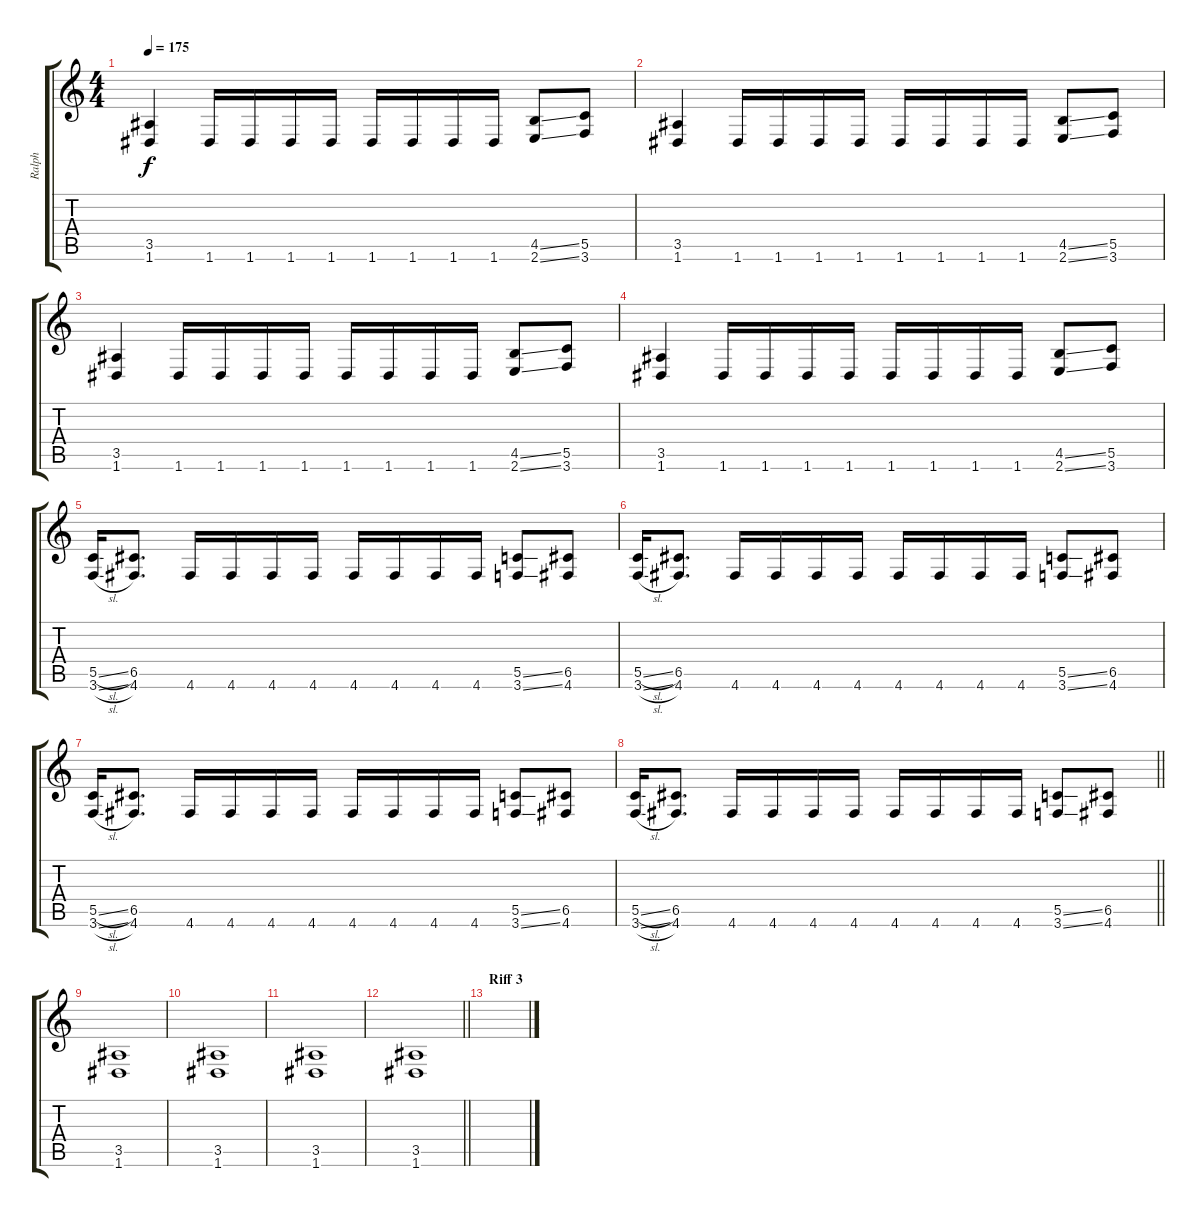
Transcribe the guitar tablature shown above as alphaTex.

\track ("Ralph" "Ralph") {instrument overdrivenguitar}
\staff {score tabs}
\tuning (D4 A3 F3 C3 G2 D2) {hide}
\ts (4 4)
\tempo 175
\clef g2
\ks c
(3.5 1.6).4{dy f} 1.6.16 1.6.16 1.6.16 1.6.16 1.6.16 1.6.16 1.6.16 1.6.16 (4.5{ss} 2.6{ss}).8 (5.5 3.6).8 |
(3.5 1.6).4 1.6.16 1.6.16 1.6.16 1.6.16 1.6.16 1.6.16 1.6.16 1.6.16 (4.5{ss} 2.6{ss}).8 (5.5 3.6).8 |
(3.5 1.6).4 1.6.16 1.6.16 1.6.16 1.6.16 1.6.16 1.6.16 1.6.16 1.6.16 (4.5{ss} 2.6{ss}).8 (5.5 3.6).8 |
(3.5 1.6).4 1.6.16 1.6.16 1.6.16 1.6.16 1.6.16 1.6.16 1.6.16 1.6.16 (4.5{ss} 2.6{ss}).8 (5.5 3.6).8 |
(5.5{sl} 3.6{sl}).16 (6.5 4.6).8{d} 4.6.16 4.6.16 4.6.16 4.6.16 4.6.16 4.6.16 4.6.16 4.6.16 (5.5{ss} 3.6{ss}).8 (6.5 4.6).8 |
(5.5{sl} 3.6{sl}).16 (6.5 4.6).8{d} 4.6.16 4.6.16 4.6.16 4.6.16 4.6.16 4.6.16 4.6.16 4.6.16 (5.5{ss} 3.6{ss}).8 (6.5 4.6).8 |
(5.5{sl} 3.6{sl}).16 (6.5 4.6).8{d} 4.6.16 4.6.16 4.6.16 4.6.16 4.6.16 4.6.16 4.6.16 4.6.16 (5.5{ss} 3.6{ss}).8 (6.5 4.6).8 |
\barLineRight lightlight
(5.5{sl} 3.6{sl}).16 (6.5 4.6).8{d} 4.6.16 4.6.16 4.6.16 4.6.16 4.6.16 4.6.16 4.6.16 4.6.16 (5.5{ss} 3.6{ss}).8 (6.5 4.6).8 |
(3.5 1.6).1 |
(3.5 1.6).1 |
(3.5 1.6).1 |
\barLineRight lightlight
(3.5 1.6).1 |
\section ("" "Riff 3")
